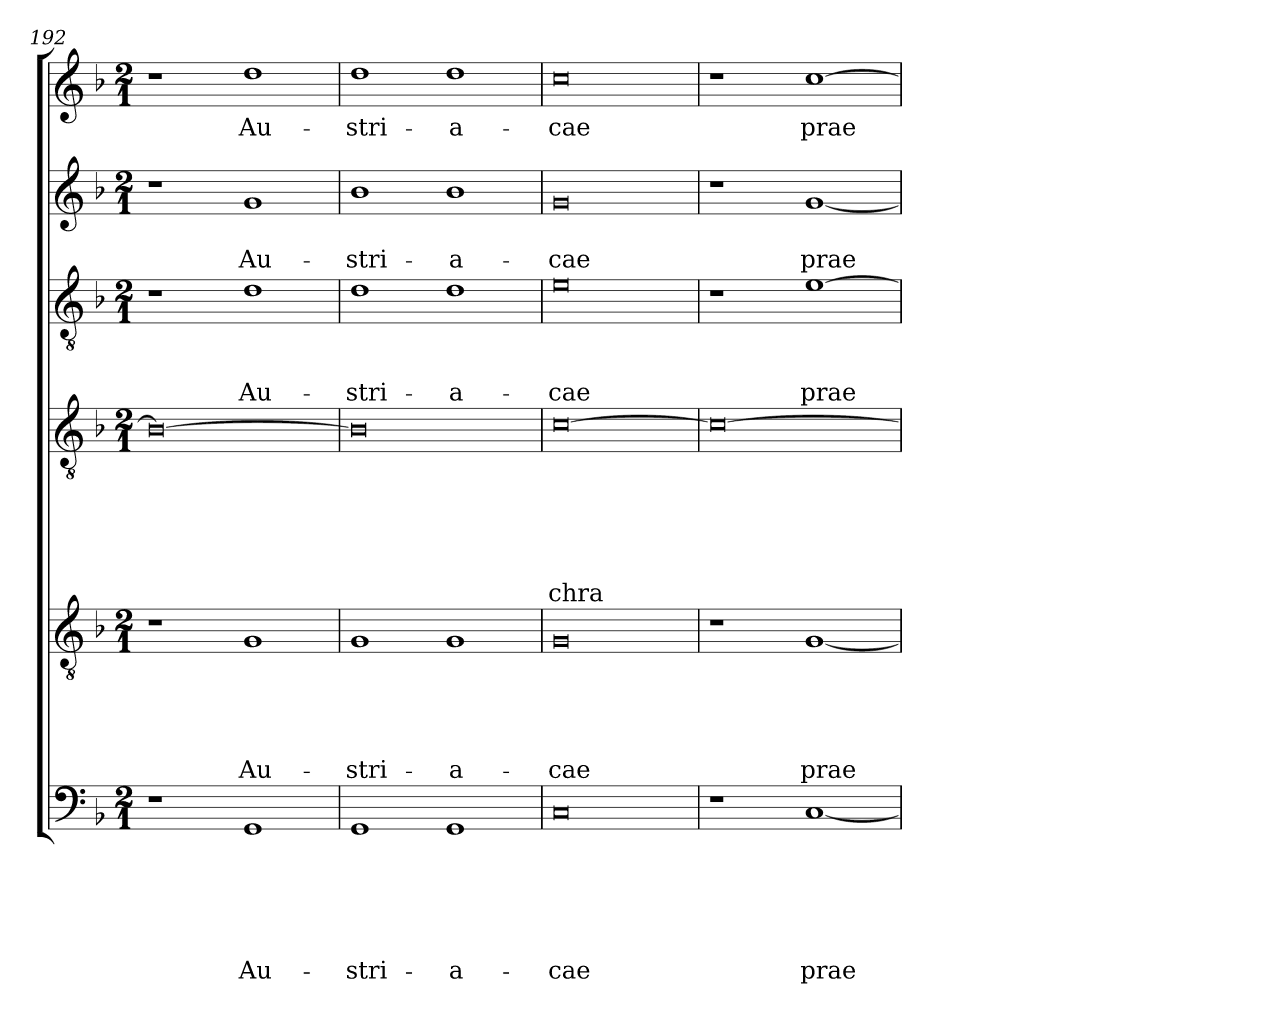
**kern	**text	**text	**text	**text	**text	**text	**kern	**text	**text	**text	**text	**text	**kern	**text	**text	**text	**text	**text	**text	**kern	**text	**text	**text	**kern	**text	**text	**kern	**text
*part6	*part6	*part6	*part6	*part6	*part6	*part6	*part5	*part5	*part5	*part5	*part5	*part5	*part4	*part4	*part4	*part4	*part4	*part4	*part4	*part3	*part3	*part3	*part3	*part2	*part2	*part2	*part1	*part1
*staff6	*staff6	*staff6	*staff6	*staff6	*staff6	*staff6	*staff5	*staff5	*staff5	*staff5	*staff5	*staff5	*staff4	*staff4	*staff4	*staff4	*staff4	*staff4	*staff4	*staff3	*staff3	*staff3	*staff3	*staff2	*staff2	*staff2	*staff1	*staff1
*clefF4	*	*	*	*	*	*	*clefGv2	*	*	*	*	*	*clefGv2	*	*	*	*	*	*	*clefGv2	*	*	*	*clefG2	*	*	*clefG2	*
*k[b-]	*	*	*	*	*	*	*k[b-]	*	*	*	*	*	*k[b-]	*	*	*	*	*	*	*k[b-]	*	*	*	*k[b-]	*	*	*k[b-]	*
*F:	*	*	*	*	*	*	*F:	*	*	*	*	*	*F:	*	*	*	*	*	*	*F:	*	*	*	*F:	*	*	*F:	*
*M2/1	*	*	*	*	*	*	*M2/1	*	*	*	*	*	*M2/1	*	*	*	*	*	*	*M2/1	*	*	*	*M2/1	*	*	*M2/1	*
=192	=192	=192	=192	=192	=192	=192	=192	=192	=192	=192	=192	=192	=192	=192	=192	=192	=192	=192	=192	=192	=192	=192	=192	=192	=192	=192	=192	=192
1r	.	.	.	.	.	.	1r	.	.	.	.	.	0B-_	.	.	.	.	.	.	1r	.	.	.	1r	.	.	1r	.
!	!	!	!	!	!	!LO:LY:b	!	!	!	!	!	!LO:LY:b	!	!	!	!	!	!	!	!	!	!	!LO:LY:b	!	!	!LO:LY:b	!	!LO:LY:b
1GG	.	.	.	.	.	Au-	1G	.	.	.	.	Au-	.	.	.	.	.	.	.	1d	.	.	Au-	1g	.	Au-	1dd	Au-
=193	=193	=193	=193	=193	=193	=193	=193	=193	=193	=193	=193	=193	=193	=193	=193	=193	=193	=193	=193	=193	=193	=193	=193	=193	=193	=193	=193	=193
!	!	!	!	!	!	!LO:LY:b	!	!	!	!	!	!LO:LY:b	!	!	!	!	!	!	!	!	!	!	!LO:LY:b	!	!	!LO:LY:b	!	!LO:LY:b
1GG	.	.	.	.	.	-stri-	1G	.	.	.	.	-stri-	0B-]	.	.	.	.	.	.	1d	.	.	-stri-	1b-	.	-stri-	1dd	-stri-
!	!	!	!	!	!	!LO:LY:b	!	!	!	!	!	!LO:LY:b	!	!	!	!	!	!	!	!	!	!	!LO:LY:b	!	!	!LO:LY:b	!	!LO:LY:b
1GG	.	.	.	.	.	-a-	1G	.	.	.	.	-a-	.	.	.	.	.	.	.	1d	.	.	-a-	1b-	.	-a-	1dd	-a-
=194	=194	=194	=194	=194	=194	=194	=194	=194	=194	=194	=194	=194	=194	=194	=194	=194	=194	=194	=194	=194	=194	=194	=194	=194	=194	=194	=194	=194
!	!	!	!	!	!	!LO:LY:b	!	!	!	!	!	!LO:LY:b	!	!	!	!	!	!	!LO:LY:b	!	!	!	!LO:LY:b	!	!	!LO:LY:b	!	!LO:LY:b
0C	.	.	.	.	.	-cae	0G	.	.	.	.	-cae	[0c	.	.	.	.	.	-chra	0e	.	.	-cae	0g	.	-cae	0cc	-cae
=195	=195	=195	=195	=195	=195	=195	=195	=195	=195	=195	=195	=195	=195	=195	=195	=195	=195	=195	=195	=195	=195	=195	=195	=195	=195	=195	=195	=195
1r	.	.	.	.	.	.	1r	.	.	.	.	.	0c_	.	.	.	.	.	.	1r	.	.	.	1r	.	.	1r	.
!	!	!	!	!	!	!LO:LY:b	!	!	!	!	!	!LO:LY:b	!	!	!	!	!	!	!	!	!	!	!LO:LY:b	!	!	!LO:LY:b	!	!LO:LY:b
[1C	.	.	.	.	.	prae-	[1G	.	.	.	.	prae-	.	.	.	.	.	.	.	[1e	.	.	prae-	[1g	.	prae-	[1cc	prae-
=	=	=	=	=	=	=	=	=	=	=	=	=	=	=	=	=	=	=	=	=	=	=	=	=	=	=	=	=
*-	*-	*-	*-	*-	*-	*-	*-	*-	*-	*-	*-	*-	*-	*-	*-	*-	*-	*-	*-	*-	*-	*-	*-	*-	*-	*-	*-	*-
